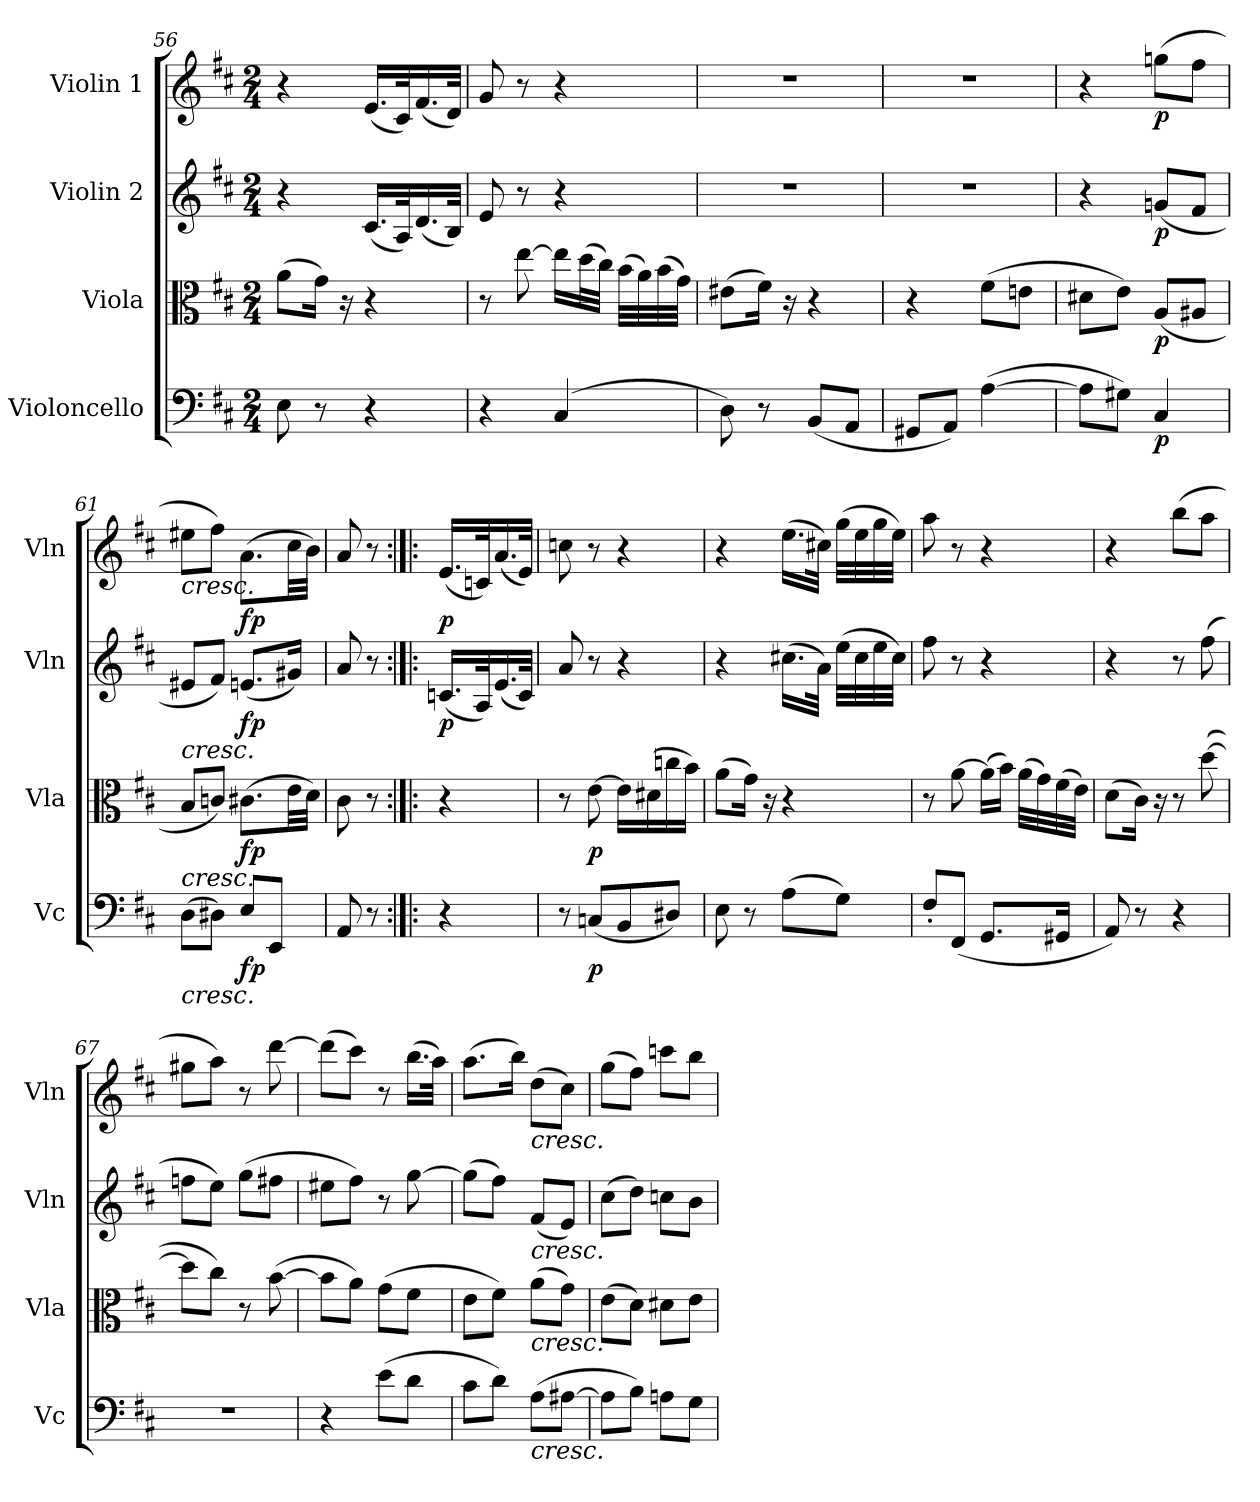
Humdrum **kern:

**kern	**dynam	**kern	**dynam	**kern	**dynam	**kern	**dynam
*part4	*part4	*part3	*part3	*part2	*part2	*part1	*part1
*staff4	*staff4	*staff3	*staff3	*staff2	*staff2	*staff1	*staff1
*I"Violoncello	*	*I"Viola	*	*I"Violin 2	*	*I"Violin 1	*
*I'Vc	*	*I'Vla	*	*I'Vln	*	*I'Vln	*
*clefF4	*	*clefC3	*	*clefG2	*	*clefG2	*
*k[f#c#]	*	*k[f#c#]	*	*k[f#c#]	*	*k[f#c#]	*
*M2/4	*	*M2/4	*	*M2/4	*	*M2/4	*
=56	=56	=56	=56	=56	=56	=56	=56
8E\	.	(>8a\L	.	4r	.	4r	.
8r	.	16g\Jk)	.	.	.	.	.
.	.	16r	.	.	.	.	.
4r	.	4r	.	(<16.c#/LL	.	(<16.e/LL	.
.	.	.	.	32A/K)	.	32c#/K)	.
.	.	.	.	(<16.d/	.	(<16.f#/	.
.	.	.	.	32B/JJk)	.	32d/JJk)	.
=57	=57	=57	=57	=57	=57	=57	=57
4r	.	8r	.	8e/	.	8g/	.
.	.	[8ee\	.	8r	.	8r	.
(>4C#/	.	16ee\LL]	.	4r	.	4r	.
.	.	(>32dd\L	.	.	.	.	.
.	.	32cc#\JJJ)	.	.	.	.	.
.	.	(>32b\LLL	.	.	.	.	.
.	.	32a\)	.	.	.	.	.
.	.	(>32b\	.	.	.	.	.
.	.	32g\JJJ)	.	.	.	.	.
=58	=58	=58	=58	=58	=58	=58	=58
8D\)	.	(>8e#X\L	.	2r	.	2r	.
8r	.	16f#\Jk)	.	.	.	.	.
.	.	16r	.	.	.	.	.
(<8BB/L	.	4r	.	.	.	.	.
8AA/J	.	.	.	.	.	.	.
=59	=59	=59	=59	=59	=59	=59	=59
8GG#X/L	.	4r	.	2r	.	2r	.
8AA/J)	.	.	.	.	.	.	.
(>[4A\	.	(>8f#\L	.	.	.	.	.
.	.	8en\J	.	.	.	.	.
=60	=60	=60	=60	=60	=60	=60	=60
8A\L]	.	8d#X\L	.	4r	.	4r	.
8G#X\J)	.	8e\J)	.	.	.	.	.
!	!LO:DY:b	!	!LO:DY:b	!	!LO:DY:b	!	!LO:DY:b
4C#/	p	(<8A/L	p	(<8gn/L	p	(>8ggn\L	p
.	.	8A#X/J	.	8f#/J	.	8ff#\J	.
!!LO:LB:g=z
=61	=61	=61	=61	=61	=61	=61	=61
!	!	!	!	!	!	!LO:TX:b:i:t=cresc.	!
!	!	!	!	!LO:TX:b:i:t=cresc.	!	!	!
!	!	!LO:TX:b:i:t=cresc.	!	!	!	!	!
!LO:TX:b:i:t=cresc.	!	!	!	!	!	!	!
(>8D\L	.	8B/L	.	8e#X/L	.	8ee#X\L	.
8D#X\J)	.	8cn/J)	.	8f#/J)	.	8ff#\J)	.
!	!LO:DY:b	!	!LO:DY:b	!	!LO:DY:b	!	!LO:DY:b
8E/L	fp	(>8.c#X\L	fp	(<8.en/L	fp	(>8.a\L	fp
8EE/J	.	.	.	.	.	.	.
.	.	32e\LL	.	16g#X/Jk)	.	32cc#\LL	.
.	.	32d\JJJ)	.	.	.	32b\JJJ)	.
=62	=62	=62	=62	=62	=62	=62	=62
8AA/	.	8c#\	.	8a/	.	8a/	.
8r	.	8r	.	8r	.	8r	.
=62X9:|!|:	=62X9:|!|:	=62X9:|!|:	=62X9:|!|:	=62X9:|!|:	=62X9:|!|:	=62X9:|!|:	=62X9:|!|:
!	!	!	!	!	!LO:DY:b	!	!LO:DY:b
4r	.	4r	.	(<16.cn/LL	p	(<16.e/LL	p
.	.	.	.	32A/K)	.	32cn/K)	.
.	.	.	.	(<16.e/	.	(<16.a/	.
.	.	.	.	32c/JJk)	.	32e/JJk)	.
=63	=63	=63	=63	=63	=63	=63	=63
8r	.	8r	.	8a/	.	8ccn\	.
!	!LO:DY:b	!	!LO:DY:b	!	!	!	!
(<8Cn/L	p	[8e\	p	8r	.	8r	.
8BB/	.	16e\LL]	.	4r	.	4r	.
.	.	(>16d#X\	.	.	.	.	.
8D#X/J)	.	16ccn\	.	.	.	.	.
.	.	16b\JJ)	.	.	.	.	.
=64	=64	=64	=64	=64	=64	=64	=64
8E\	.	(>8a\L	.	4r	.	4r	.
8r	.	16g\Jk)	.	.	.	.	.
.	.	16r	.	.	.	.	.
(>8A\L	.	4r	.	(>16.cc#X\LL	.	(>16.ee\LL	.
.	.	.	.	32a\JJk)	.	32cc#X\JJk)	.
8G\J)	.	.	.	(>32ee\LLL	.	(>32gg\LLL	.
.	.	.	.	32cc#\	.	32ee\	.
.	.	.	.	32ee\	.	32gg\	.
.	.	.	.	32cc#\JJJ)	.	32ee\JJJ)	.
=65	=65	=65	=65	=65	=65	=65	=65
8F#'/L	.	8r	.	8ff#\	.	8aa\	.
(<8FF#/J	.	[8a\	.	8r	.	8r	.
8.GG/L	.	(>16a\LL]	.	4r	.	4r	.
.	.	16b\JJ)	.	.	.	.	.
.	.	(>32a\LLL	.	.	.	.	.
.	.	32g\)	.	.	.	.	.
16GG#X/Jk	.	(>32f#\	.	.	.	.	.
.	.	32e\JJJ)	.	.	.	.	.
=66	=66	=66	=66	=66	=66	=66	=66
8AA/)	.	(>8d\L	.	4r	.	4r	.
8r	.	16c#\Jk)	.	.	.	.	.
.	.	16r	.	.	.	.	.
4r	.	8r	.	8r	.	(>8bb\L	.
.	.	(>[8dd\	.	(>8ff#\	.	8aa\J	.
=67	=67	=67	=67	=67	=67	=67	=67
2r	.	8dd\L]	.	8ffn\L	.	8gg#X\L	.
.	.	8cc#\J)	.	8ee\J)	.	8aa\J)	.
.	.	8r	.	(>8gg\L	.	8r	.
.	.	(>[8b\	.	8ff#X\J	.	[8ddd\	.
=68	=68	=68	=68	=68	=68	=68	=68
4r	.	8b\L]	.	8ee#X\L	.	(>8ddd\L]	.
.	.	8a\J)	.	8ff#\J)	.	8ccc#\J)	.
(>8e\L	.	(>8g\L	.	8r	.	8r	.
8d\J	.	8f#\J	.	[8gg\	.	(>16.bb\LL	.
.	.	.	.	.	.	32aa\JJk)	.
=69	=69	=69	=69	=69	=69	=69	=69
8c#\L	.	8e\L	.	(>8gg\L]	.	(>8.aa\L	.
8d\J)	.	8f#\J)	.	8ff#\J)	.	.	.
.	.	.	.	.	.	16bb\Jk)	.
!	!	!	!	!	!	!LO:TX:b:i:t=cresc.	!
!	!	!	!	!LO:TX:b:i:t=cresc.	!	!	!
!	!	!LO:TX:b:i:t=cresc.	!	!	!	!	!
!LO:TX:b:i:t=cresc.	!	!	!	!	!	!	!
(>8A\L	.	(>8a\L	.	(<8f#/L	.	(>8dd\L	.
[8A#X\J	.	8g\J)	.	8e/J)	.	8cc#\J)	.
=70	=70	=70	=70	=70	=70	=70	=70
8A#\L]	.	(>8e\L	.	(>8cc#\L	.	(>8gg\L	.
8B\J)	.	8d\J)	.	8dd\J)	.	8ff#\J)	.
8An\L	.	8d#X\L	.	8ccn\L	.	8cccn\L	.
8G\J	.	8e\J	.	8b\J	.	8bb\J	.
=	=	=	=	=	=	=	=
*-	*-	*-	*-	*-	*-	*-	*-
